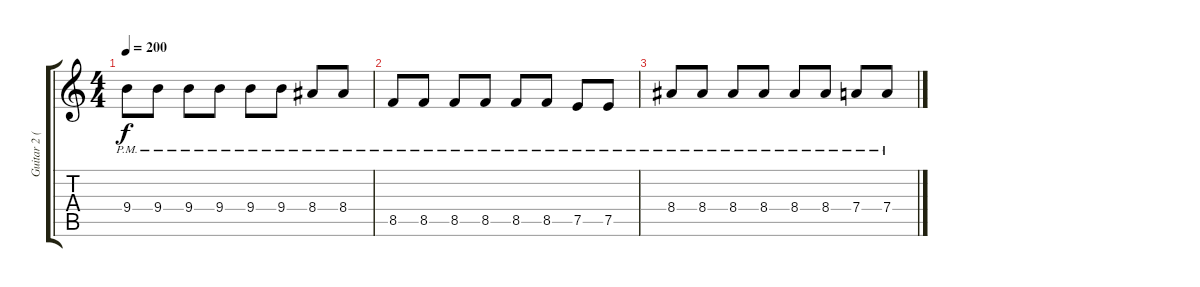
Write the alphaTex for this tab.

\track ("Guitar 2 (Clean)" "Guitar 2 (") {instrument electricguitarmuted}
\staff {score tabs}
\tuning (E4 B3 G3 D3 A2 D2) {hide}
\ts (4 4)
\tempo 200
\clef g2
\ks c
9.4{pm}.8{dy f} 9.4{pm}.8 9.4{pm}.8 9.4{pm}.8 9.4{pm}.8 9.4{pm}.8 8.4{pm}.8 8.4{pm}.8 |
8.5{pm}.8 8.5{pm}.8 8.5{pm}.8 8.5{pm}.8 8.5{pm}.8 8.5{pm}.8 7.5{pm}.8 7.5{pm}.8 |
8.4{pm}.8 8.4{pm}.8 8.4{pm}.8 8.4{pm}.8 8.4{pm}.8 8.4{pm}.8 7.4{pm}.8 7.4{pm}.8
